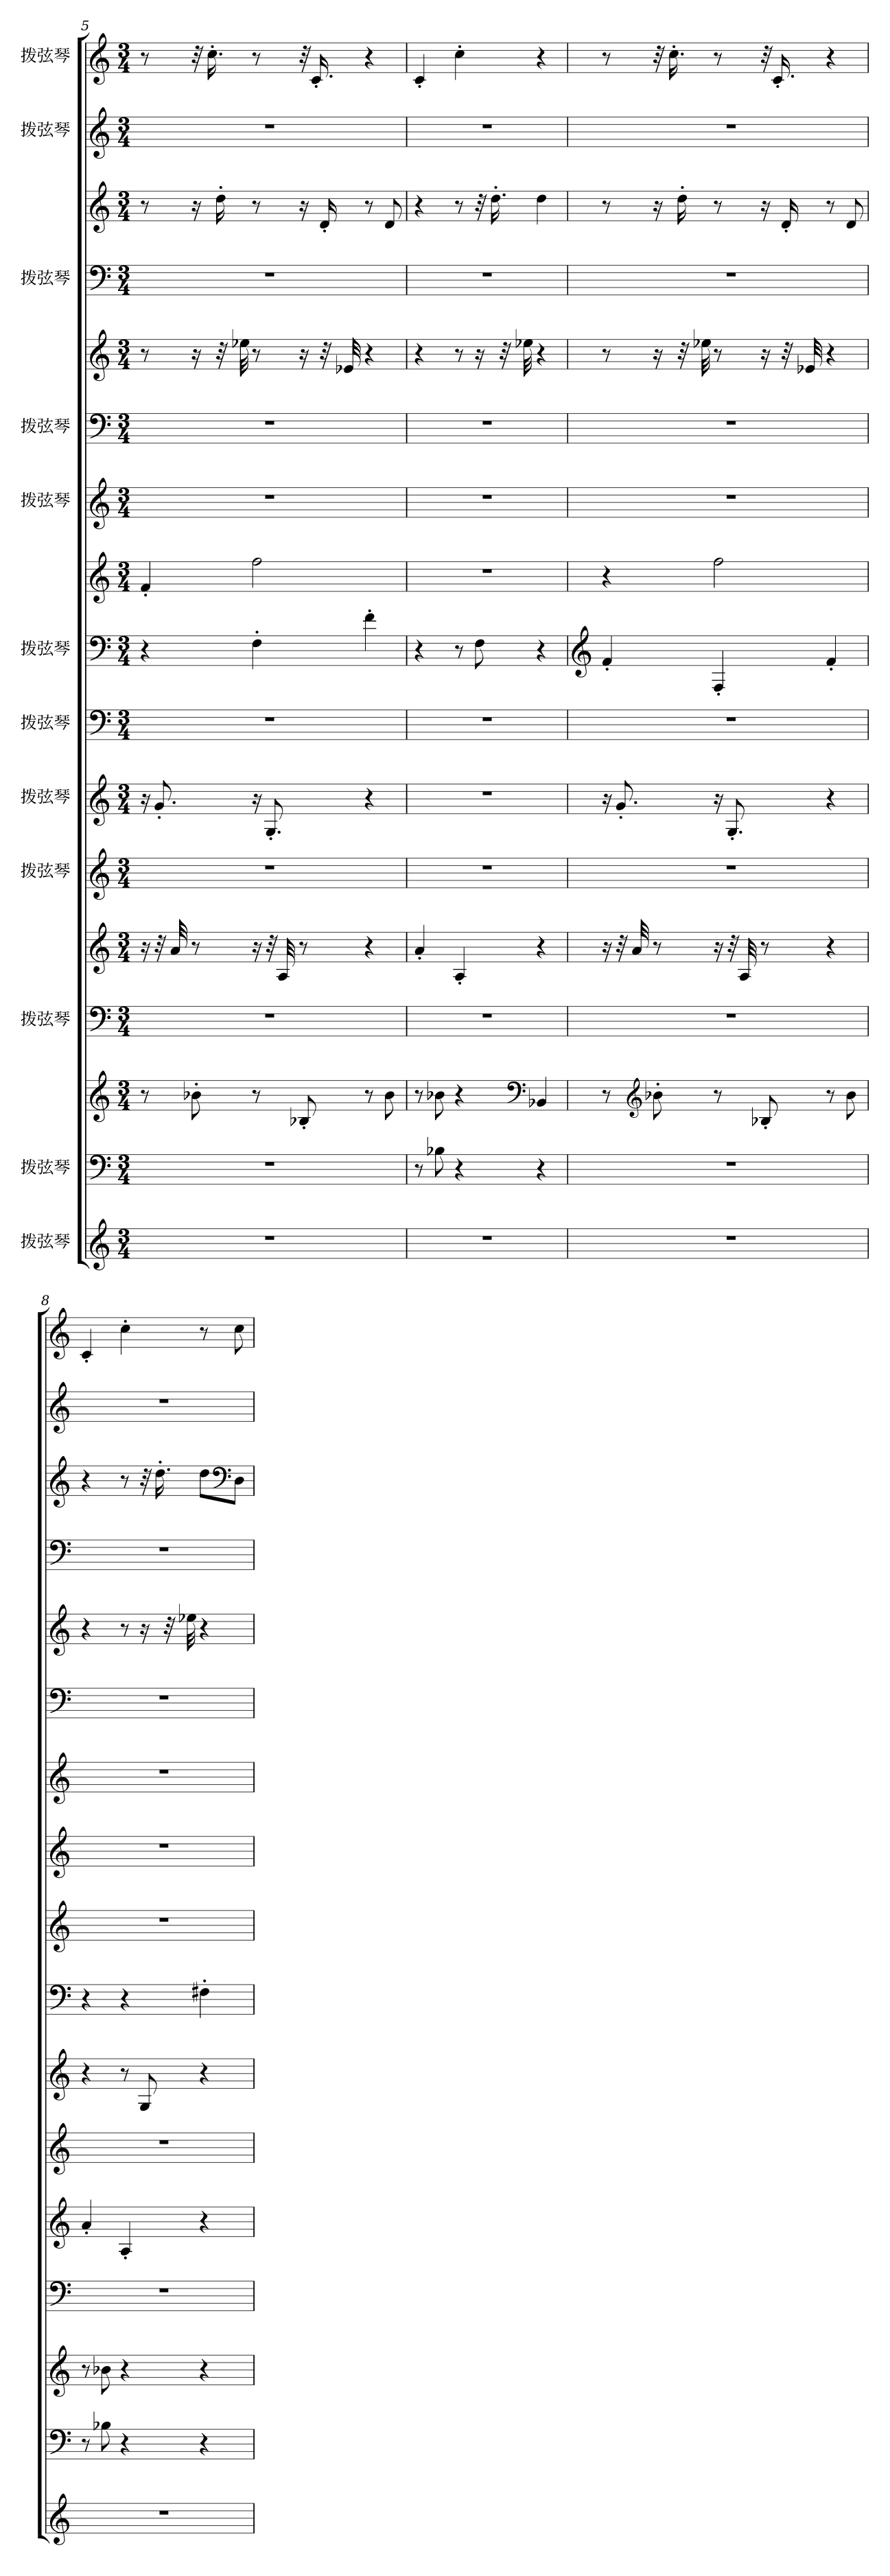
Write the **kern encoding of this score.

**kern	**kern	**kern	**kern	**kern	**kern	**kern	**kern	**kern	**kern	**kern	**kern	**kern	**kern	**kern	**kern	**kern
*part12	*part11	*part11	*part10	*part10	*part9	*part8	*part7	*part6	*part6	*part5	*part4	*part4	*part3	*part3	*part2	*part1
*staff17	*staff16	*staff15	*staff14	*staff13	*staff12	*staff11	*staff10	*staff9	*staff8	*staff7	*staff6	*staff5	*staff4	*staff3	*staff2	*staff1
*I"拨弦琴	*I"拨弦琴	*	*I"拨弦琴	*	*I"拨弦琴	*I"拨弦琴	*I"拨弦琴	*I"拨弦琴	*	*I"拨弦琴	*I"拨弦琴	*	*I"拨弦琴	*	*I"拨弦琴	*I"拨弦琴
!!LO:PB:g=z
*clefG2	*clefF4	*clefG2	*clefF4	*clefG2	*clefG2	*clefG2	*clefF4	*clefF4	*clefG2	*clefG2	*clefF4	*clefG2	*clefF4	*clefG2	*clefG2	*clefG2
*k[]	*k[]	*k[]	*k[]	*k[]	*k[]	*k[]	*k[]	*k[]	*k[]	*k[]	*k[]	*k[]	*k[]	*k[]	*k[]	*k[]
*M3/4	*M3/4	*M3/4	*M3/4	*M3/4	*M3/4	*M3/4	*M3/4	*M3/4	*M3/4	*M3/4	*M3/4	*M3/4	*M3/4	*M3/4	*M3/4	*M3/4
=5	=5	=5	=5	=5	=5	=5	=5	=5	=5	=5	=5	=5	=5	=5	=5	=5
2.r	2.r	8r	2.r	16r	2.r	16r	2.r	4r	4f'/	2.r	2.r	8r	2.r	8r	2.r	8r
.	.	.	.	32r	.	8.g'/	.	.	.	.	.	.	.	.	.	.
.	.	.	.	32a/	.	.	.	.	.	.	.	.	.	.	.	.
.	.	8b-X'\	.	8r	.	.	.	.	.	.	.	16r	.	16r	.	32r
.	.	.	.	.	.	.	.	.	.	.	.	.	.	.	.	16.cc'\
.	.	.	.	.	.	.	.	.	.	.	.	32r	.	16dd'\	.	.
.	.	.	.	.	.	.	.	.	.	.	.	32ee-X\	.	.	.	.
.	.	8r	.	16r	.	16r	.	4F'\	2ff\	.	.	8r	.	8r	.	8r
.	.	.	.	32r	.	8.G'/	.	.	.	.	.	.	.	.	.	.
.	.	.	.	32A/	.	.	.	.	.	.	.	.	.	.	.	.
.	.	8B-X'/	.	8r	.	.	.	.	.	.	.	16r	.	16r	.	32r
.	.	.	.	.	.	.	.	.	.	.	.	.	.	.	.	16.c'/
.	.	.	.	.	.	.	.	.	.	.	.	32r	.	16d'/	.	.
.	.	.	.	.	.	.	.	.	.	.	.	32e-X/	.	.	.	.
.	.	8r	.	4r	.	4r	.	4f'\	.	.	.	4r	.	8r	.	4r
.	.	8b-\	.	.	.	.	.	.	.	.	.	.	.	8d/	.	.
=6	=6	=6	=6	=6	=6	=6	=6	=6	=6	=6	=6	=6	=6	=6	=6	=6
2.r	8r	8r	2.r	4a'/	2.r	2.r	2.r	4r	2.r	2.r	2.r	4r	2.r	4r	2.r	4c'/
.	8B-X\	8b-X\	.	.	.	.	.	.	.	.	.	.	.	.	.	.
.	4r	4r	.	4A'/	.	.	.	8r	.	.	.	8r	.	8r	.	4cc'\
.	.	.	.	.	.	.	.	8F\	.	.	.	16r	.	32r	.	.
.	.	.	.	.	.	.	.	.	.	.	.	.	.	16.dd'\	.	.
.	.	.	.	.	.	.	.	.	.	.	.	32r	.	.	.	.
.	.	.	.	.	.	.	.	.	.	.	.	32ee-X\	.	.	.	.
*	*	*clefF4	*	*	*	*	*	*	*	*	*	*	*	*	*	*
.	4r	4BB-X/	.	4r	.	.	.	4r	.	.	.	4r	.	4dd\	.	4r
!!LO:PB:g=z
=7	=7	=7	=7	=7	=7	=7	=7	=7	=7	=7	=7	=7	=7	=7	=7	=7
*	*	*	*	*	*	*	*	*clefG2	*	*	*	*	*	*	*	*
2.r	2.r	8r	2.r	16r	2.r	16r	2.r	4f'/	4r	2.r	2.r	8r	2.r	8r	2.r	8r
.	.	.	.	32r	.	8.g'/	.	.	.	.	.	.	.	.	.	.
.	.	.	.	32a/	.	.	.	.	.	.	.	.	.	.	.	.
*	*	*clefG2	*	*	*	*	*	*	*	*	*	*	*	*	*	*
.	.	8b-X'\	.	8r	.	.	.	.	.	.	.	16r	.	16r	.	32r
.	.	.	.	.	.	.	.	.	.	.	.	.	.	.	.	16.cc'\
.	.	.	.	.	.	.	.	.	.	.	.	32r	.	16dd'\	.	.
.	.	.	.	.	.	.	.	.	.	.	.	32ee-X\	.	.	.	.
.	.	8r	.	16r	.	16r	.	4F'/	2ff\	.	.	8r	.	8r	.	8r
.	.	.	.	32r	.	8.G'/	.	.	.	.	.	.	.	.	.	.
.	.	.	.	32A/	.	.	.	.	.	.	.	.	.	.	.	.
.	.	8B-X'/	.	8r	.	.	.	.	.	.	.	16r	.	16r	.	32r
.	.	.	.	.	.	.	.	.	.	.	.	.	.	.	.	16.c'/
.	.	.	.	.	.	.	.	.	.	.	.	32r	.	16d'/	.	.
.	.	.	.	.	.	.	.	.	.	.	.	32e-X/	.	.	.	.
.	.	8r	.	4r	.	4r	.	4f'/	.	.	.	4r	.	8r	.	4r
.	.	8b-\	.	.	.	.	.	.	.	.	.	.	.	8d/	.	.
=8	=8	=8	=8	=8	=8	=8	=8	=8	=8	=8	=8	=8	=8	=8	=8	=8
2.r	8r	8r	2.r	4a'/	2.r	4r	4r	2.r	2.r	2.r	2.r	4r	2.r	4r	2.r	4c'/
.	8B-X\	8b-X\	.	.	.	.	.	.	.	.	.	.	.	.	.	.
.	4r	4r	.	4A'/	.	8r	4r	.	.	.	.	8r	.	8r	.	4cc'\
.	.	.	.	.	.	8G/	.	.	.	.	.	16r	.	32r	.	.
.	.	.	.	.	.	.	.	.	.	.	.	.	.	16.dd'\	.	.
.	.	.	.	.	.	.	.	.	.	.	.	32r	.	.	.	.
.	.	.	.	.	.	.	.	.	.	.	.	32ee-X\	.	.	.	.
.	4r	4r	.	4r	.	4r	4F#X'\	.	.	.	.	4r	.	8dd\L	.	8r
*	*	*	*	*	*	*	*	*	*	*	*	*	*	*clefF4	*	*
.	.	.	.	.	.	.	.	.	.	.	.	.	.	8D\J	.	8cc\
=	=	=	=	=	=	=	=	=	=	=	=	=	=	=	=	=
*-	*-	*-	*-	*-	*-	*-	*-	*-	*-	*-	*-	*-	*-	*-	*-	*-
